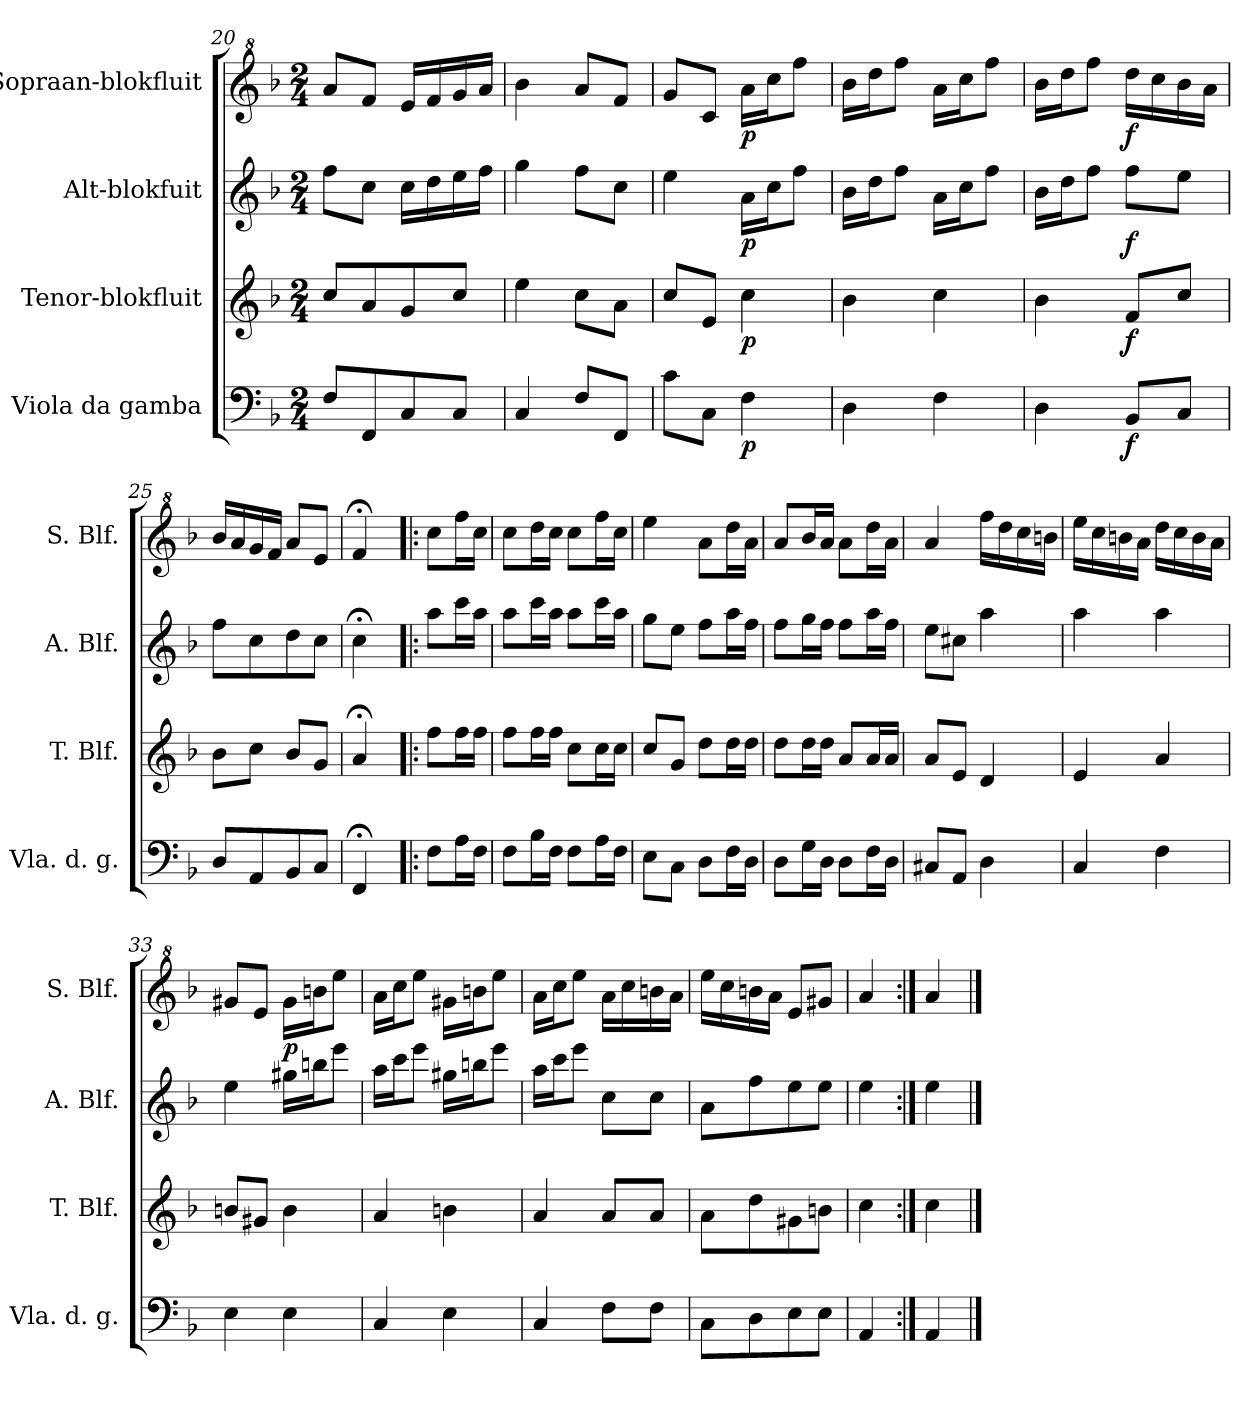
**kern	**dynam	**kern	**dynam	**kern	**dynam	**kern	**dynam
*part4	*part4	*part3	*part3	*part2	*part2	*part1	*part1
*staff4	*staff4	*staff3	*staff3	*staff2	*staff2	*staff1	*staff1
*I"Viola da gamba	*	*I"Tenor-blokfluit	*	*I"Alt-blokfuit	*	*I"Sopraan-blokfluit	*
*I'Vla. d. g.	*	*I'T. Blf.	*	*I'A. Blf.	*	*I'S. Blf.	*
*clefF4	*	*clefG2	*	*clefG2	*	*clefG^2	*
*k[b-]	*	*k[b-]	*	*k[b-]	*	*k[b-]	*
*M2/4	*	*M2/4	*	*M2/4	*	*M2/4	*
=20	=20	=20	=20	=20	=20	=20	=20
8F/L	.	8cc/L	.	8ff\L	.	8aa/L	.
8FF/	.	8a/	.	8cc\J	.	8ff/J	.
8C/	.	8g/	.	16cc\LL	.	16ee/LL	.
.	.	.	.	16dd\	.	16ff/	.
8C/J	.	8cc/J	.	16ee\	.	16gg/	.
.	.	.	.	16ff\JJ	.	16aa/JJ	.
=21	=21	=21	=21	=21	=21	=21	=21
4C/	.	4ee\	.	4gg\	.	4bb-\	.
8F/L	.	8cc\L	.	8ff\L	.	8aa/L	.
8FF/J	.	8a\J	.	8cc\J	.	8ff/J	.
=22	=22	=22	=22	=22	=22	=22	=22
8c\L	.	8cc/L	.	4ee\	.	8gg/L	.
8C\J	.	8e/J	.	.	.	8cc/J	.
!	!LO:DY:b	!	!LO:DY:b	!	!LO:DY:b	!	!LO:DY:b
4F\	p	4cc\	p	16a\LL	p	16aa\LL	p
.	.	.	.	16cc\J	.	16ccc\J	.
.	.	.	.	8ff\J	.	8fff\J	.
!!LO:LB:g=z
=23	=23	=23	=23	=23	=23	=23	=23
4D\	.	4b-\	.	16b-\LL	.	16bb-\LL	.
.	.	.	.	16dd\J	.	16ddd\J	.
.	.	.	.	8ff\J	.	8fff\J	.
4F\	.	4cc\	.	16a\LL	.	16aa\LL	.
.	.	.	.	16cc\J	.	16ccc\J	.
.	.	.	.	8ff\J	.	8fff\J	.
=24	=24	=24	=24	=24	=24	=24	=24
4D\	.	4b-\	.	16b-\LL	.	16bb-\LL	.
.	.	.	.	16dd\J	.	16ddd\J	.
.	.	.	.	8ff\J	.	8fff\J	.
!	!LO:DY:b	!	!LO:DY:b	!	!LO:DY:b	!	!LO:DY:b
8BB-/L	f	8f/L	f	8ff\L	f	16ddd\LL	f
.	.	.	.	.	.	16ccc\	.
8C/J	.	8cc/J	.	8ee\J	.	16bb-\	.
.	.	.	.	.	.	16aa\JJ	.
=25	=25	=25	=25	=25	=25	=25	=25
8D/L	.	8b-\L	.	8ff\L	.	16bb-/LL	.
.	.	.	.	.	.	16aa/	.
8AA/	.	8cc\J	.	8cc\	.	16gg/	.
.	.	.	.	.	.	16ff/JJ	.
8BB-/	.	8b-/L	.	8dd\	.	8aa/L	.
8C/J	.	8g/J	.	8cc\J	.	8ee/J	.
=26	=26	=26	=26	=26	=26	=26	=26
4FF;</	.	4a;</	.	4cc;<\	.	4ff;</	.
=27!|:	=27!|:	=27!|:	=27!|:	=27!|:	=27!|:	=27!|:	=27!|:
8F\L	.	8ff\L	.	8aa\L	.	8ccc\L	.
16A\L	.	16ff\L	.	16ccc\L	.	16fff\L	.
16F\JJ	.	16ff\JJ	.	16aa\JJ	.	16ccc\JJ	.
=28	=28	=28	=28	=28	=28	=28	=28
8F\L	.	8ff\L	.	8aa\L	.	8ccc\L	.
16B-\L	.	16ff\L	.	16ccc\L	.	16ddd\L	.
16F\JJ	.	16ff\JJ	.	16aa\JJ	.	16ccc\JJ	.
8F\L	.	8cc\L	.	8aa\L	.	8ccc\L	.
16A\L	.	16cc\L	.	16ccc\L	.	16fff\L	.
16F\JJ	.	16cc\JJ	.	16aa\JJ	.	16ccc\JJ	.
!!LO:LB:g=z
=29	=29	=29	=29	=29	=29	=29	=29
8E\L	.	8cc/L	.	8gg\L	.	4eee\	.
8C\J	.	8g/J	.	8ee\J	.	.	.
8D\L	.	8dd\L	.	8ff\L	.	8aa\L	.
16F\L	.	16dd\L	.	16aa\L	.	16ddd\L	.
16D\JJ	.	16dd\JJ	.	16ff\JJ	.	16aa\JJ	.
=30	=30	=30	=30	=30	=30	=30	=30
8D\L	.	8dd\L	.	8ff\L	.	8aa/L	.
16G\L	.	16dd\L	.	16gg\L	.	16bb-/L	.
16D\JJ	.	16dd\JJ	.	16ff\JJ	.	16aa/JJ	.
8D\L	.	8a/L	.	8ff\L	.	8aa\L	.
16F\L	.	16a/L	.	16aa\L	.	16ddd\L	.
16D\JJ	.	16a/JJ	.	16ff\JJ	.	16aa\JJ	.
=31	=31	=31	=31	=31	=31	=31	=31
8C#X/L	.	8a/L	.	8ee\L	.	4aa/	.
8AA/J	.	8e/J	.	8cc#X\J	.	.	.
4D\	.	4d/	.	4aa\	.	16fff\LL	.
.	.	.	.	.	.	16ddd\	.
.	.	.	.	.	.	16ccc\	.
.	.	.	.	.	.	16bbn\JJ	.
=32	=32	=32	=32	=32	=32	=32	=32
4C/	.	4e/	.	4aa\	.	16eee\LL	.
.	.	.	.	.	.	16ccc\	.
.	.	.	.	.	.	16bbn\	.
.	.	.	.	.	.	16aa\JJ	.
4F\	.	4a/	.	4aa\	.	16ddd\LL	.
.	.	.	.	.	.	16ccc\	.
.	.	.	.	.	.	16bb\	.
.	.	.	.	.	.	16aa\JJ	.
=33	=33	=33	=33	=33	=33	=33	=33
4E\	.	8bn/L	.	4ee\	.	8gg#X/L	.
.	.	8g#X/J	.	.	.	8ee/J	.
!	!	!	!	!	!	!	!LO:DY:b
4E\	.	4b\	.	16gg#X\LL	.	16gg#\LL	p
.	.	.	.	16bbn\J	.	16bbn\J	.
.	.	.	.	8eee\J	.	8eee\J	.
!!LO:PB:g=z
=34	=34	=34	=34	=34	=34	=34	=34
4C/	.	4a/	.	16aa\LL	.	16aa\LL	.
.	.	.	.	16ccc\J	.	16ccc\J	.
.	.	.	.	8eee\J	.	8eee\J	.
4E\	.	4bn\	.	16gg#X\LL	.	16gg#X\LL	.
.	.	.	.	16bbn\J	.	16bbn\J	.
.	.	.	.	8eee\J	.	8eee\J	.
=35	=35	=35	=35	=35	=35	=35	=35
4C/	.	4a/	.	16aa\LL	.	16aa\LL	.
.	.	.	.	16ccc\J	.	16ccc\J	.
.	.	.	.	8eee\J	.	8eee\J	.
8F\L	.	8a/L	.	8cc\L	.	16aa\LL	.
.	.	.	.	.	.	16ccc\	.
8F\J	.	8a/J	.	8cc\J	.	16bbn\	.
.	.	.	.	.	.	16aa\JJ	.
=36	=36	=36	=36	=36	=36	=36	=36
8C\L	.	8a\L	.	8a\L	.	16eee\LL	.
.	.	.	.	.	.	16ccc\	.
8D\	.	8dd\	.	8ff\	.	16bbn\	.
.	.	.	.	.	.	16aa\JJ	.
8E\	.	8g#X\	.	8ee\	.	8ee/L	.
8E\J	.	8bn\J	.	8ee\J	.	8gg#X/J	.
=37	=37	=37	=37	=37	=37	=37	=37
4AA/	.	4cc\	.	4ee\	.	4aa/	.
=38:|!	=38:|!	=38:|!	=38:|!	=38:|!	=38:|!	=38:|!	=38:|!
4AA/	.	4cc\	.	4ee\	.	4aa/	.
==	==	==	==	==	==	==	==
*-	*-	*-	*-	*-	*-	*-	*-
